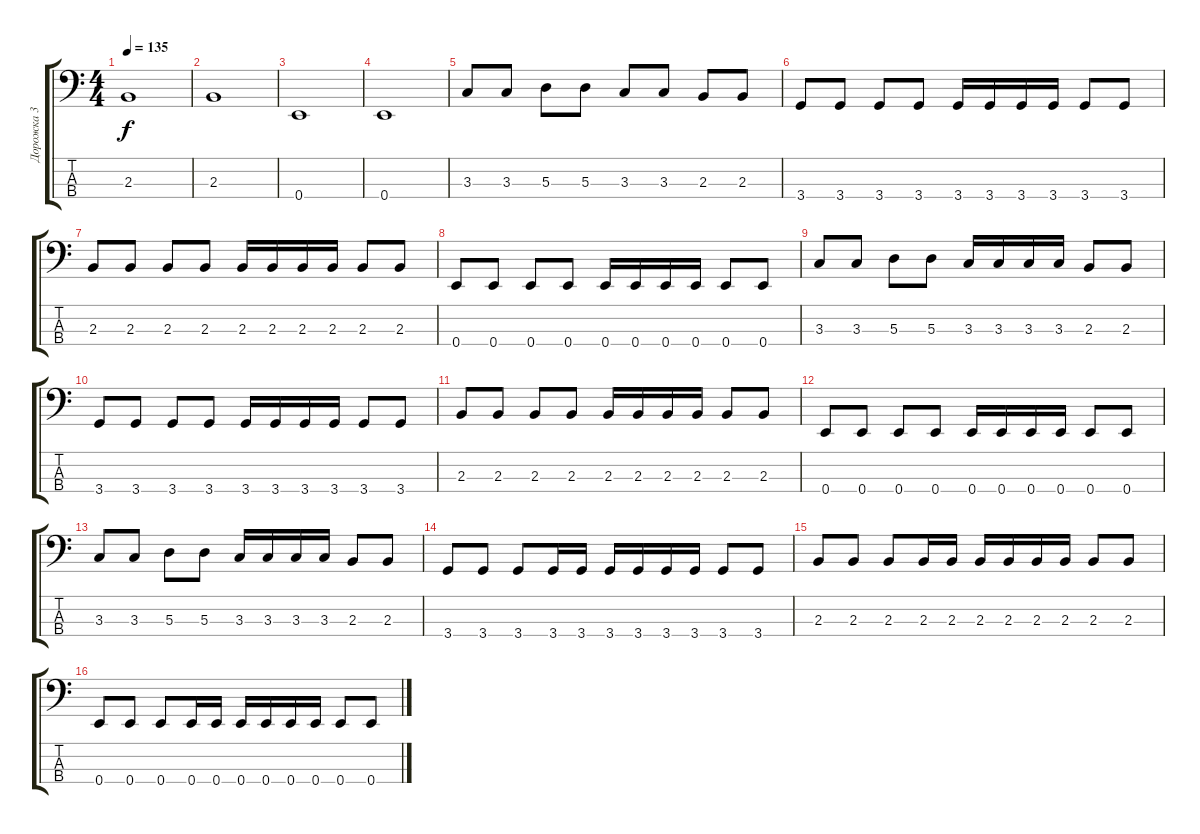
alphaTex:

\track ("Дорожка 3" "Дорожка 3") {instrument electricbassfinger}
\staff {score tabs}
\tuning (G2 D2 A1 E1) {hide}
\ts (4 4)
\tempo 135
\clef f4
\ks c
2.3.1{dy f} |
2.3.1 |
0.4.1 |
0.4.1 |
3.3.8 3.3.8 5.3.8 5.3.8 3.3.8 3.3.8 2.3.8 2.3.8 |
3.4.8 3.4.8 3.4.8 3.4.8 3.4.16 3.4.16 3.4.16 3.4.16 3.4.8 3.4.8 |
2.3.8 2.3.8 2.3.8 2.3.8 2.3.16 2.3.16 2.3.16 2.3.16 2.3.8 2.3.8 |
0.4.8 0.4.8 0.4.8 0.4.8 0.4.16 0.4.16 0.4.16 0.4.16 0.4.8 0.4.8 |
3.3.8 3.3.8 5.3.8 5.3.8 3.3.16 3.3.16 3.3.16 3.3.16 2.3.8 2.3.8 |
3.4.8 3.4.8 3.4.8 3.4.8 3.4.16 3.4.16 3.4.16 3.4.16 3.4.8 3.4.8 |
2.3.8 2.3.8 2.3.8 2.3.8 2.3.16 2.3.16 2.3.16 2.3.16 2.3.8 2.3.8 |
0.4.8 0.4.8 0.4.8 0.4.8 0.4.16 0.4.16 0.4.16 0.4.16 0.4.8 0.4.8 |
3.3.8 3.3.8 5.3.8 5.3.8 3.3.16 3.3.16 3.3.16 3.3.16 2.3.8 2.3.8 |
3.4.8 3.4.8 3.4.8 3.4.16 3.4.16 3.4.16 3.4.16 3.4.16 3.4.16 3.4.8 3.4.8 |
2.3.8 2.3.8 2.3.8 2.3.16 2.3.16 2.3.16 2.3.16 2.3.16 2.3.16 2.3.8 2.3.8 |
0.4.8 0.4.8 0.4.8 0.4.16 0.4.16 0.4.16 0.4.16 0.4.16 0.4.16 0.4.8 0.4.8
